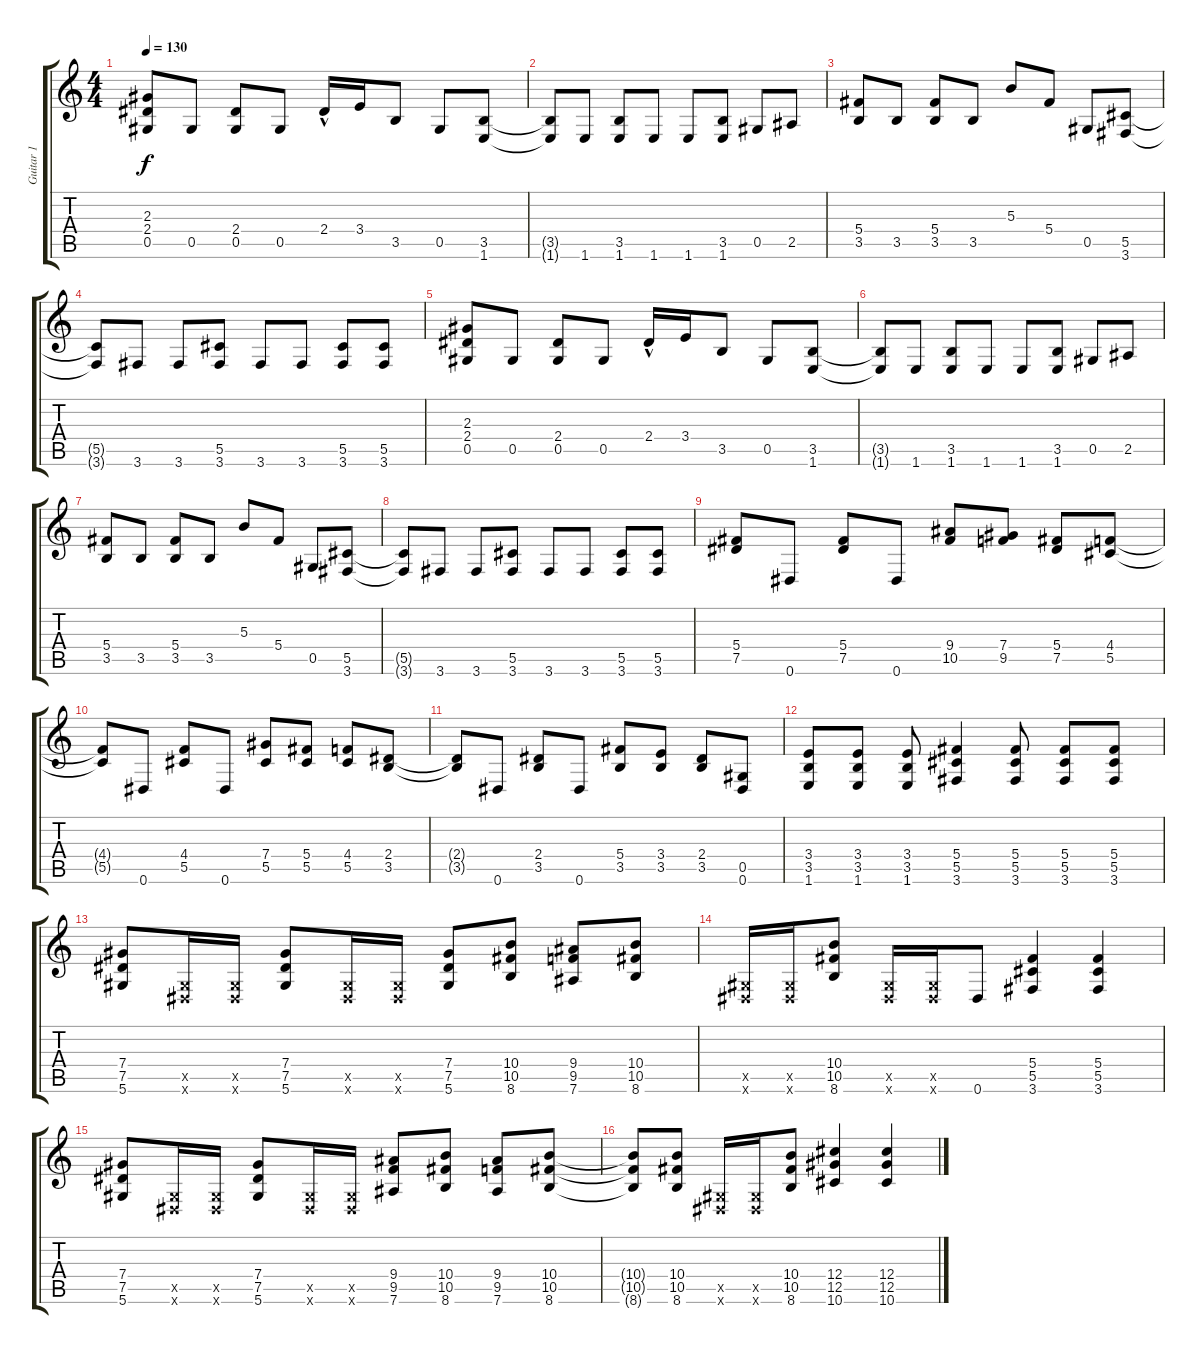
\track ("Guitar 1" "Guitar 1") {instrument distortionguitar}
\staff {score tabs}
\tuning (Eb4 Bb3 Gb3 Db3 Ab2 Eb2) {hide}
\ts (4 4)
\tempo 130
\clef g2
\ks c
(2.3 2.4 0.5).8{dy f} 0.5.8 (2.4 0.5).8 0.5.8 2.4{hac}.16 3.4.16 3.5.8 0.5.8 (3.5 1.6).8 |
(3.5{t} 1.6{t}).8 1.6.8 (3.5 1.6).8 1.6.8 1.6.8 (3.5 1.6).8 0.5.8 2.5.8 |
(5.4 3.5).8 3.5.8 (5.4 3.5).8 3.5.8 5.3.8 5.4.8 0.5.8 (5.5 3.6).8 |
(5.5{t} 3.6{t}).8 3.6.8 3.6.8 (5.5 3.6).8 3.6.8 3.6.8 (5.5 3.6).8 (5.5 3.6).8 |
(2.3 2.4 0.5).8 0.5.8 (2.4 0.5).8 0.5.8 2.4{hac}.16 3.4.16 3.5.8 0.5.8 (3.5 1.6).8 |
(3.5{t} 1.6{t}).8 1.6.8 (3.5 1.6).8 1.6.8 1.6.8 (3.5 1.6).8 0.5.8 2.5.8 |
(5.4 3.5).8 3.5.8 (5.4 3.5).8 3.5.8 5.3.8 5.4.8 0.5.8 (5.5 3.6).8 |
(5.5{t} 3.6{t}).8 3.6.8 3.6.8 (5.5 3.6).8 3.6.8 3.6.8 (5.5 3.6).8 (5.5 3.6).8 |
(5.4 7.5).8 0.6.8 (5.4 7.5).8 0.6.8 (9.4 10.5).8 (7.4 9.5).8 (5.4 7.5).8 (4.4 5.5).8 |
(4.4{t} 5.5{t}).8 0.6.8 (4.4 5.5).8 0.6.8 (7.4 5.5).8 (5.4 5.5).8 (4.4 5.5).8 (2.4 3.5).8 |
(2.4{t} 3.5{t}).8 0.6.8 (2.4 3.5).8 0.6.8 (5.4 3.5).8 (3.4 3.5).8 (2.4 3.5).8 (0.5 0.6).8 |
(3.4 3.5 1.6).8 (3.4 3.5 1.6).8 (3.4 3.5 1.6).8 (5.4 5.5 3.6).4 (5.4 5.5 3.6).8 (5.4 5.5 3.6).8 (5.4 5.5 3.6).8 |
(7.4 7.5 5.6).8 (0.5{x} 0.6{x}).16 (0.5{x} 0.6{x}).16 (7.4 7.5 5.6).8 (0.5{x} 0.6{x}).16 (0.5{x} 0.6{x}).16 (7.4 7.5 5.6).8 (10.4 10.5 8.6).8 (9.4 9.5 7.6).8 (10.4 10.5 8.6).8 |
(0.5{x} 0.6{x}).16 (0.5{x} 0.6{x}).16 (10.4 10.5 8.6).8 (0.5{x} 0.6{x}).16 (0.5{x} 0.6{x}).16 0.6.8 (5.4 5.5 3.6).4 (5.4 5.5 3.6).4 |
(7.4 7.5 5.6).8 (0.5{x} 0.6{x}).16 (0.5{x} 0.6{x}).16 (7.4 7.5 5.6).8 (0.5{x} 0.6{x}).16 (0.5{x} 0.6{x}).16 (9.4 9.5 7.6).8 (10.4 10.5 8.6).8 (9.4 9.5 7.6).8 (10.4 10.5 8.6).8 |
(10.4{t} 10.5{t} 8.6{t}).8 (10.4 10.5 8.6).8 (0.5{x} 0.6{x}).16 (0.5{x} 0.6{x}).16 (10.4 10.5 8.6).8 (12.4 12.5 10.6).4 (12.4 12.5 10.6).4
